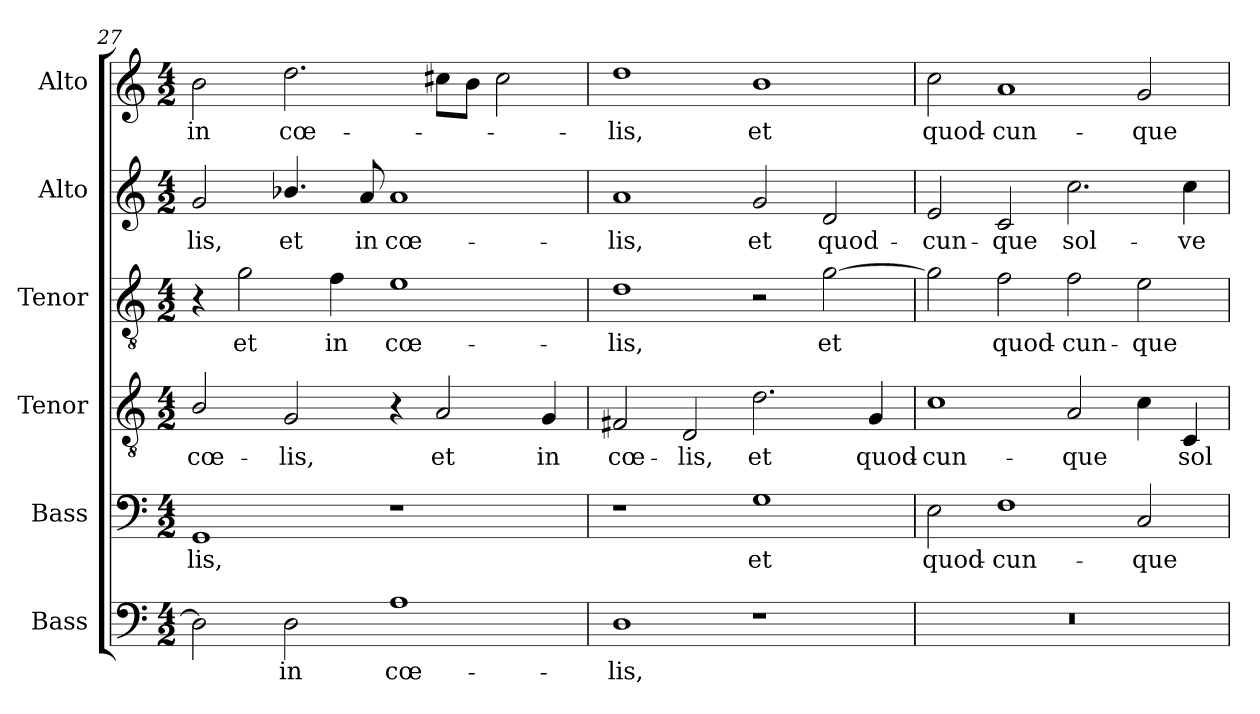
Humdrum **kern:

**kern	**text	**kern	**text	**kern	**text	**kern	**text	**kern	**text	**kern	**text
*part6	*part6	*part5	*part5	*part4	*part4	*part3	*part3	*part2	*part2	*part1	*part1
*staff6	*staff6	*staff5	*staff5	*staff4	*staff4	*staff3	*staff3	*staff2	*staff2	*staff1	*staff1
*I"Bass	*	*I"Bass	*	*I"Tenor	*	*I"Tenor	*	*I"Alto	*	*I"Alto	*
*I'B.	*	*I'B.	*	*I'T.	*	*I'T.	*	*I'A.	*	*I'A.	*
*clefF4	*	*clefF4	*	*clefGv2	*	*clefGv2	*	*clefG2	*	*clefG2	*
*	*	*	*	*ITrd7c12	*	*ITrd7c12	*	*	*	*	*
*k[]	*	*k[]	*	*k[]	*	*k[]	*	*k[]	*	*k[]	*
*C:	*	*C:	*	*C:	*	*C:	*	*C:	*	*C:	*
*M4/2	*	*M4/2	*	*M4/2	*	*M4/2	*	*M4/2	*	*M4/2	*
=27	=27	=27	=27	=27	=27	=27	=27	=27	=27	=27	=27
!	!	!	!LO:LY:b:color=#000000	!	!	!	!	!	!	!	!
!	!	!	!	!	!LO:LY:b:color=#000000	!	!	!	!	!	!
!	!	!	!	!	!	!	!	!	!LO:LY:b:color=#000000	!	!
!	!	!	!	!	!	!	!	!	!	!	!LO:LY:b:color=#000000
2Di\]	.	1GGi	-lis,	2BBi/	cœ-	4r	.	2gi/	-lis,	2bi\	in
!	!	!	!	!	!	!	!LO:LY:b:color=#000000	!	!	!	!
.	.	.	.	.	.	2Gi\	et	.	.	.	.
!	!LO:LY:b:color=#000000	!	!	!	!	!	!	!	!	!	!
!	!	!	!	!	!LO:LY:b:color=#000000	!	!	!	!	!	!
!	!	!	!	!	!	!	!	!	!LO:LY:b:color=#000000	!	!
!	!	!	!	!	!	!	!	!	!	!	!LO:LY:b:color=#000000
2Di\	in	.	.	2GGi/	-lis,	.	.	4.b-Xi/	et	2.ddi\	cœ-
!	!	!	!	!	!	!	!LO:LY:b:color=#000000	!	!	!	!
.	.	.	.	.	.	4Fi\	in	.	.	.	.
!	!	!	!	!	!	!	!	!	!LO:LY:b:color=#000000	!	!
.	.	.	.	.	.	.	.	8ai/	in	.	.
!	!LO:LY:b:color=#000000	!	!	!	!	!	!	!	!	!	!
!	!	!	!	!	!	!	!LO:LY:b:color=#000000	!	!	!	!
!	!	!	!	!	!	!	!	!	!LO:LY:b:color=#000000	!	!
1Ai	cœ-	1r	.	4r	.	1Ei	cœ-	1ai	cœ-	.	.
!	!	!	!	!	!LO:LY:b:color=#000000	!	!	!	!	!	!
.	.	.	.	2AAi/	et	.	.	.	.	8cc#Xi\L	.
.	.	.	.	.	.	.	.	.	.	8bi\J	.
.	.	.	.	.	.	.	.	.	.	2cc#i\	.
!	!	!	!	!	!LO:LY:b:color=#000000	!	!	!	!	!	!
.	.	.	.	4GGi/	in	.	.	.	.	.	.
=28	=28	=28	=28	=28	=28	=28	=28	=28	=28	=28	=28
!	!LO:LY:b:color=#000000	!	!	!	!	!	!	!	!	!	!
!	!	!	!	!	!LO:LY:b:color=#000000	!	!	!	!	!	!
!	!	!	!	!	!	!	!LO:LY:b:color=#000000	!	!	!	!
!	!	!	!	!	!	!	!	!	!LO:LY:b:color=#000000	!	!
!	!	!	!	!	!	!	!	!	!	!	!LO:LY:b:color=#000000
1Di	-lis,	1r	.	2FF#Xi/	cœ-	1Di	-lis,	1ai	-lis,	1ddi	-lis,
!	!	!	!	!	!LO:LY:b:color=#000000	!	!	!	!	!	!
.	.	.	.	2DDi/	-lis,	.	.	.	.	.	.
!	!	!	!LO:LY:b:color=#000000	!	!	!	!	!	!	!	!
!	!	!	!	!	!LO:LY:b:color=#000000	!	!	!	!	!	!
!	!	!	!	!	!	!	!	!	!LO:LY:b:color=#000000	!	!
!	!	!	!	!	!	!	!	!	!	!	!LO:LY:b:color=#000000
1r	.	1Gi	et	2.Di\	et	2r	.	2gi/	et	1bi	et
!	!	!	!	!	!	!	!LO:LY:b:color=#000000	!	!	!	!
!	!	!	!	!	!	!	!	!	!LO:LY:b:color=#000000	!	!
.	.	.	.	.	.	[2Gi\	et	2di/	quod-	.	.
!	!	!	!	!	!LO:LY:b:color=#000000	!	!	!	!	!	!
.	.	.	.	4GGi/	quod-	.	.	.	.	.	.
!!LO:LB:g=z
=29	=29	=29	=29	=29	=29	=29	=29	=29	=29	=29	=29
!LO:N:vis=1	!	!	!	!	!	!	!	!	!	!	!
!	!	!	!LO:LY:b:color=#000000	!	!	!	!	!	!	!	!
!	!	!	!	!	!LO:LY:b:color=#000000	!	!	!	!	!	!
!	!	!	!	!	!	!	!	!	!LO:LY:b:color=#000000	!	!
!	!	!	!	!	!	!	!	!	!	!	!LO:LY:b:color=#000000
0r	.	2Ei\	quod-	1Ci	-cun-	2Gi\]	.	2ei/	-cun-	2cci\	quod-
!	!	!	!LO:LY:b:color=#000000	!	!	!	!	!	!	!	!
!	!	!	!	!	!	!	!LO:LY:b:color=#000000	!	!	!	!
!	!	!	!	!	!	!	!	!	!LO:LY:b:color=#000000	!	!
!	!	!	!	!	!	!	!	!	!	!	!LO:LY:b:color=#000000
.	.	1Fi	-cun-	.	.	2Fi\	quod-	2ci/	-que	1ai	-cun-
!	!	!	!	!	!LO:LY:b:color=#000000	!	!	!	!	!	!
!	!	!	!	!	!	!	!LO:LY:b:color=#000000	!	!	!	!
!	!	!	!	!	!	!	!	!	!LO:LY:b:color=#000000	!	!
.	.	.	.	2AAi/	-que	2Fi\	-cun-	2.cci\	sol-	.	.
!	!	!	!LO:LY:b:color=#000000	!	!	!	!	!	!	!	!
!	!	!	!	!	!	!	!LO:LY:b:color=#000000	!	!	!	!
!	!	!	!	!	!	!	!	!	!	!	!LO:LY:b:color=#000000
.	.	2Ci/	-que	4Ci\	.	2Ei\	-que	.	.	2gi/	-que
!	!	!	!	!	!LO:LY:b:color=#000000	!	!	!	!	!	!
!	!	!	!	!	!	!	!	!	!LO:LY:b:color=#000000	!	!
.	.	.	.	4CCi/	sol-	.	.	4cci\	-ve-	.	.
=	=	=	=	=	=	=	=	=	=	=	=
*-	*-	*-	*-	*-	*-	*-	*-	*-	*-	*-	*-
